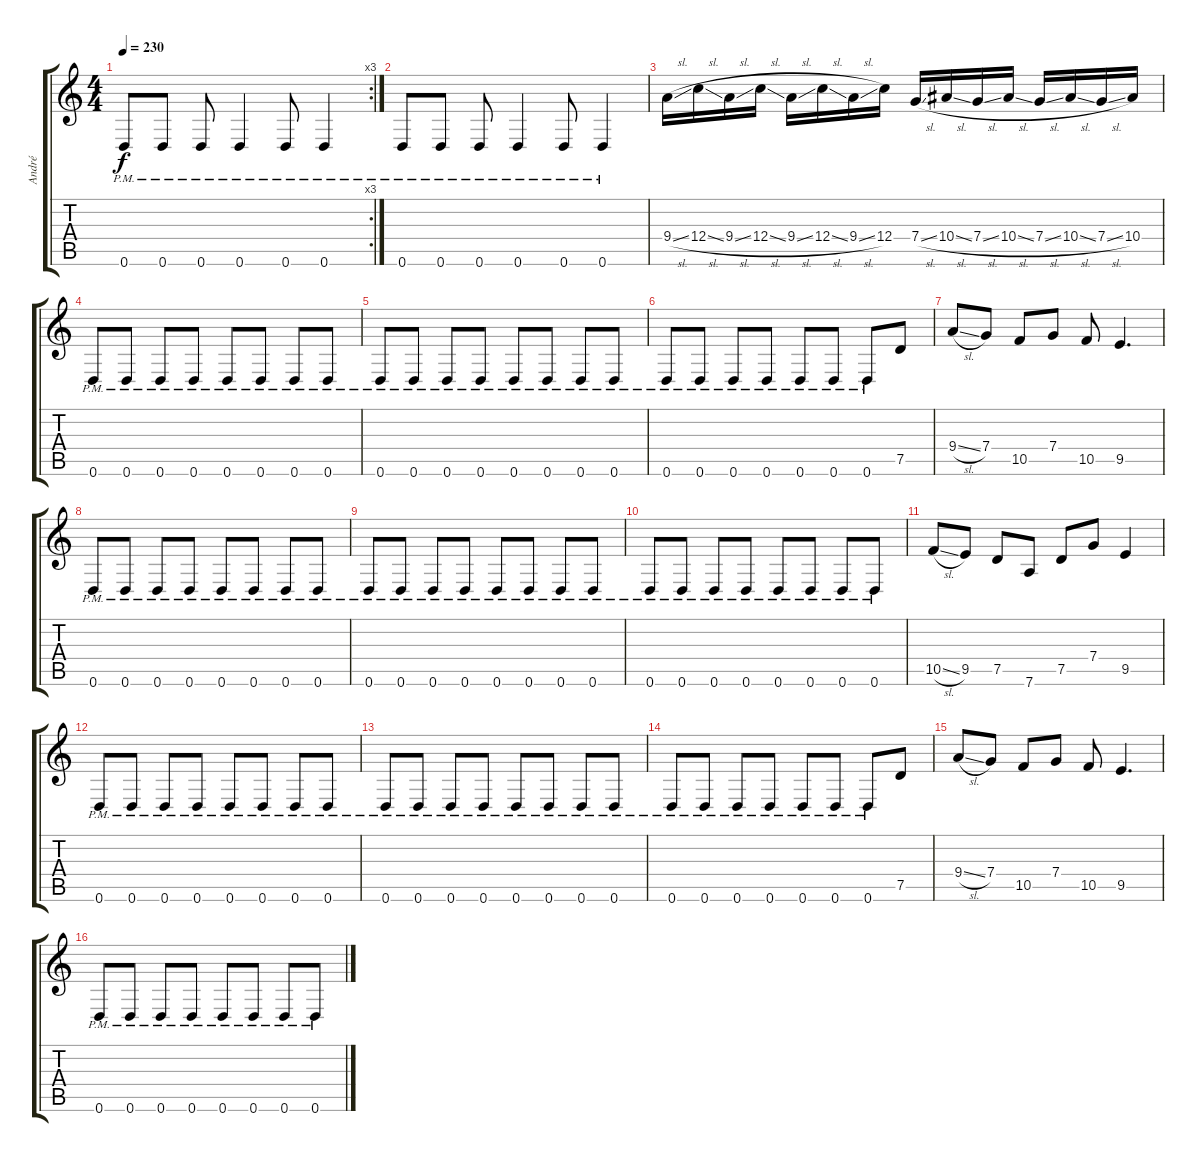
\track ("André" "André") {instrument distortionguitar}
\staff {score tabs}
\tuning (D4 A3 F3 C3 G2 D2) {hide}
\rc 3
\ts (4 4)
\tempo 230
\clef g2
\ks c
0.6{pm}.8{dy f} 0.6{pm}.8 0.6{pm}.8 0.6{pm}.4 0.6{pm}.8 0.6{pm}.4 |
0.6{pm}.8 0.6{pm}.8 0.6{pm}.8 0.6{pm}.4 0.6{pm}.8 0.6{pm}.4 |
9.4{sl}.16 12.4{sl}.16 9.4{sl}.16 12.4{sl}.16 9.4{sl}.16 12.4{sl}.16 9.4{sl}.16 12.4.16 7.4{sl}.16 10.4{sl}.16 7.4{sl}.16 10.4{sl}.16 7.4{sl}.16 10.4{sl}.16 7.4{sl}.16 10.4.16 |
0.6{pm}.8 0.6{pm}.8 0.6{pm}.8 0.6{pm}.8 0.6{pm}.8 0.6{pm}.8 0.6{pm}.8 0.6{pm}.8 |
0.6{pm}.8 0.6{pm}.8 0.6{pm}.8 0.6{pm}.8 0.6{pm}.8 0.6{pm}.8 0.6{pm}.8 0.6{pm}.8 |
0.6{pm}.8 0.6{pm}.8 0.6{pm}.8 0.6{pm}.8 0.6{pm}.8 0.6{pm}.8 0.6{pm}.8 7.5.8 |
9.4{sl}.8 7.4.8 10.5.8 7.4.8 10.5.8 9.5.4{d} |
0.6{pm}.8 0.6{pm}.8 0.6{pm}.8 0.6{pm}.8 0.6{pm}.8 0.6{pm}.8 0.6{pm}.8 0.6{pm}.8 |
0.6{pm}.8 0.6{pm}.8 0.6{pm}.8 0.6{pm}.8 0.6{pm}.8 0.6{pm}.8 0.6{pm}.8 0.6{pm}.8 |
0.6{pm}.8 0.6{pm}.8 0.6{pm}.8 0.6{pm}.8 0.6{pm}.8 0.6{pm}.8 0.6{pm}.8 0.6{pm}.8 |
10.5{sl}.8 9.5.8 7.5.8 7.6.8 7.5.8 7.4.8 9.5.4 |
0.6{pm}.8 0.6{pm}.8 0.6{pm}.8 0.6{pm}.8 0.6{pm}.8 0.6{pm}.8 0.6{pm}.8 0.6{pm}.8 |
0.6{pm}.8 0.6{pm}.8 0.6{pm}.8 0.6{pm}.8 0.6{pm}.8 0.6{pm}.8 0.6{pm}.8 0.6{pm}.8 |
0.6{pm}.8 0.6{pm}.8 0.6{pm}.8 0.6{pm}.8 0.6{pm}.8 0.6{pm}.8 0.6{pm}.8 7.5.8 |
9.4{sl}.8 7.4.8 10.5.8 7.4.8 10.5.8 9.5.4{d} |
0.6{pm}.8 0.6{pm}.8 0.6{pm}.8 0.6{pm}.8 0.6{pm}.8 0.6{pm}.8 0.6{pm}.8 0.6{pm}.8
